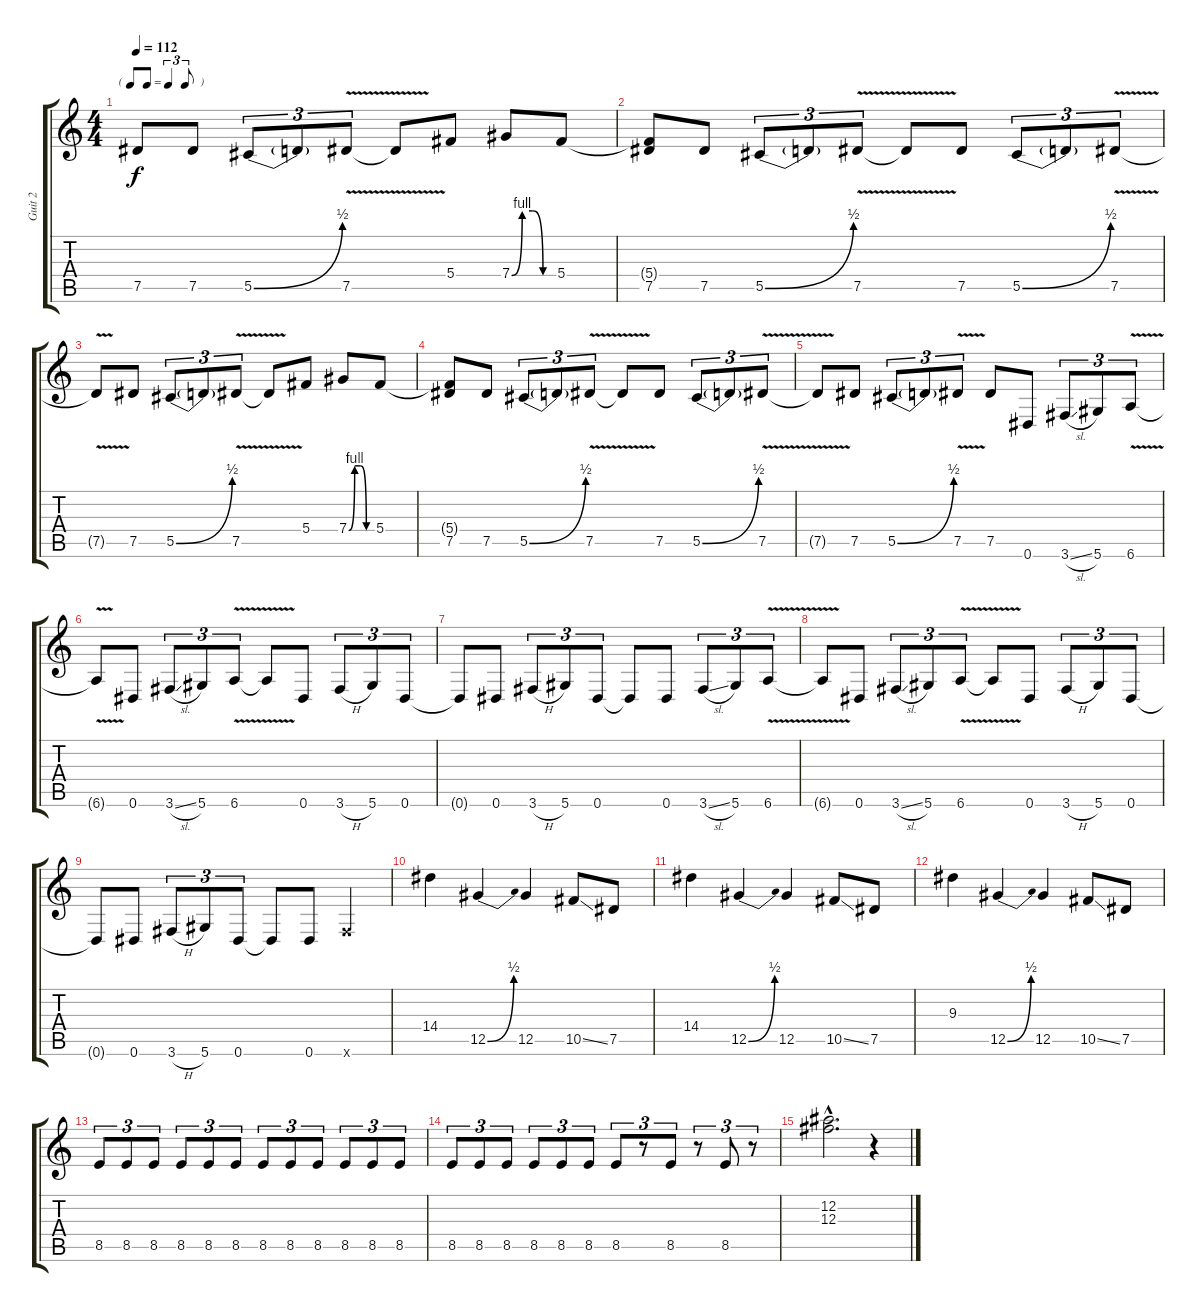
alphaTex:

\track ("Guit 2" "Guit 2") {instrument distortionguitar}
\staff {score tabs}
\tuning (Eb4 Bb3 Gb3 Db3 Ab2 Eb2) {hide}
\ts (4 4)
\tf triplet8th
\tempo 112
\clef g2
\ks c
7.5{t}.8{dy f} 7.5.8 5.5{be (bend 0 0 60 2)}.8{tu (3 2)} 5.5{t}.8{tu (3 2)} 7.5{v}.8{tu (3 2)} 7.5{t}.8 5.4.8 7.4{be (custom 0 0 15 4 30 4 45 0 60 0)}.8 5.4.8 |
(5.4{t} 7.5).8 7.5.8 5.5{be (bend 0 0 60 2)}.8{tu (3 2)} 5.5{t}.8{tu (3 2)} 7.5{v}.8{tu (3 2)} 7.5{t}.8 7.5.8 5.5{be (bend 0 0 60 2)}.8{tu (3 2)} 5.5{t}.8{tu (3 2)} 7.5{v}.8{tu (3 2)} |
7.5{t}.8 7.5.8 5.5{be (bend 0 0 60 2)}.8{tu (3 2)} 5.5{t}.8{tu (3 2)} 7.5{v}.8{tu (3 2)} 7.5{t}.8 5.4.8 7.4{be (custom 0 0 15 4 30 4 45 0 60 0)}.8 5.4.8 |
(5.4{t} 7.5).8 7.5.8 5.5{be (bend 0 0 60 2)}.8{tu (3 2)} 5.5{t}.8{tu (3 2)} 7.5{v}.8{tu (3 2)} 7.5{t}.8 7.5.8 5.5{be (bend 0 0 60 2)}.8{tu (3 2)} 5.5{t}.8{tu (3 2)} 7.5{v}.8{tu (3 2)} |
7.5{t}.8 7.5.8 5.5{be (bend 0 0 60 2)}.8{tu (3 2)} 5.5{t}.8{tu (3 2)} 7.5{v}.8{tu (3 2)} 7.5.8 0.6.8 3.6{sl}.8{tu (3 2)} 5.6.8{tu (3 2)} 6.6{v}.8{tu (3 2)} |
6.6{t}.8 0.6.8 3.6{sl}.8{tu (3 2)} 5.6.8{tu (3 2)} 6.6{v}.8{tu (3 2)} 6.6{t}.8 0.6.8 3.6{h}.8{tu (3 2)} 5.6.8{tu (3 2)} 0.6.8{tu (3 2)} |
0.6{t}.8 0.6.8 3.6{h}.8{tu (3 2)} 5.6.8{tu (3 2)} 0.6.8{tu (3 2)} 0.6{t}.8 0.6.8 3.6{sl}.8{tu (3 2)} 5.6.8{tu (3 2)} 6.6{v}.8{tu (3 2)} |
6.6{t}.8 0.6.8 3.6{sl}.8{tu (3 2)} 5.6.8{tu (3 2)} 6.6{v}.8{tu (3 2)} 6.6{t}.8 0.6.8 3.6{h}.8{tu (3 2)} 5.6.8{tu (3 2)} 0.6.8{tu (3 2)} |
0.6{t}.8 0.6.8 3.6{h}.8{tu (3 2)} 5.6.8{tu (3 2)} 0.6.8{tu (3 2)} 0.6{t}.8 0.6.8 3.6{x}.4 |
14.4.4 12.5{be (bend 0 0 60 2)}.4 12.5.4 10.5{ss}.8 7.5.8 |
14.4.4 12.5{be (bend 0 0 60 2)}.4 12.5.4 10.5{ss}.8 7.5.8 |
9.3.4 12.5{be (bend 0 0 60 2)}.4 12.5.4 10.5{ss}.8 7.5.8 |
8.5.8{tu (3 2)} 8.5.8{tu (3 2)} 8.5.8{tu (3 2)} 8.5.8{tu (3 2)} 8.5.8{tu (3 2)} 8.5.8{tu (3 2)} 8.5.8{tu (3 2)} 8.5.8{tu (3 2)} 8.5.8{tu (3 2)} 8.5.8{tu (3 2)} 8.5.8{tu (3 2)} 8.5.8{tu (3 2)} |
8.5.8{tu (3 2)} 8.5.8{tu (3 2)} 8.5.8{tu (3 2)} 8.5.8{tu (3 2)} 8.5.8{tu (3 2)} 8.5.8{tu (3 2)} 8.5.8{tu (3 2)} r.8{tu (3 2)} 8.5.8{tu (3 2)} r.8{tu (3 2)} 8.5.8{tu (3 2)} r.8{tu (3 2)} |
(12.2{hac} 12.3{hac}).2{d} r.4
